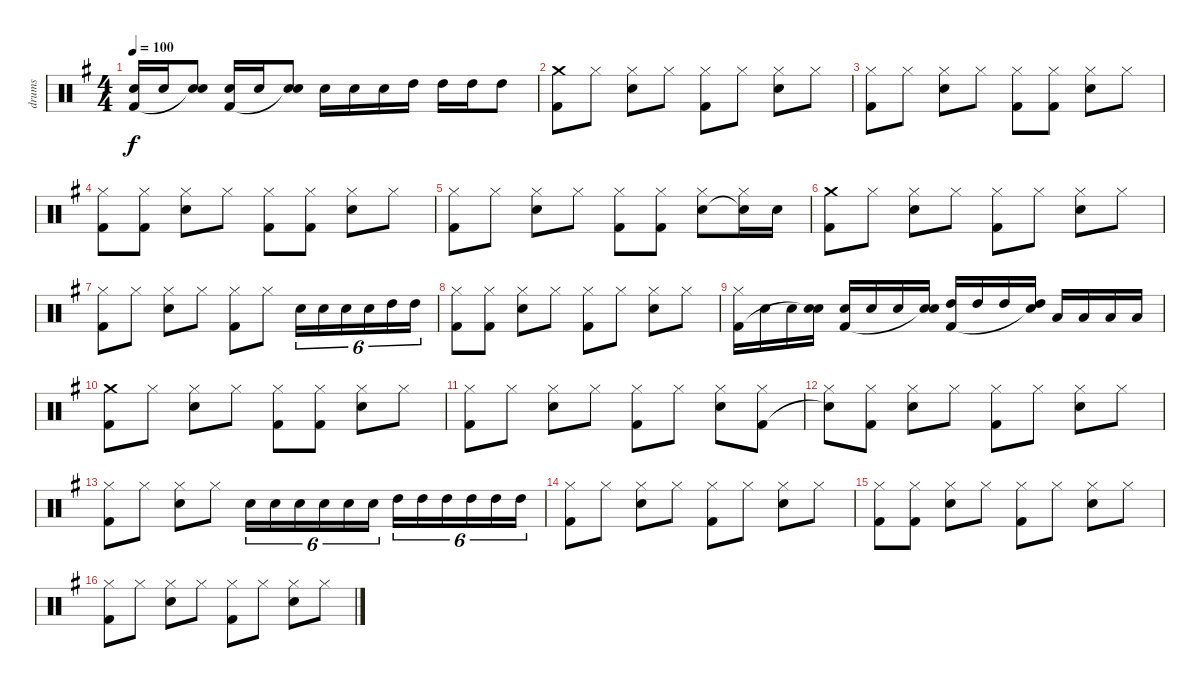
\track ("drums" "drums") {instrument percussion}
\staff {score}
\articulation defaults
\ts (4 4)
\tempo 100
\clef neutral
\ks g
("Snare (hit) 2" "Kick (hit) 2").16{dy f} "Snare (hit) 2".16 ("Snare (hit) 2" "Snare (hit)"{t}).8 ("Snare (hit) 2" "Kick (hit) 2").16 "Snare (hit) 2".16 ("Snare (hit) 2" "Snare (hit)"{t}).8 "Snare (hit) 2".16 "Snare (hit) 2".16 "Snare (hit) 2".16 "High Tom (hit)".16 "High Tom (hit)".16 "High Tom (hit)".16 "High Tom (hit)".8 |
("Crash medium (hit)" "Kick (hit) 2").8 "Hi-Hat (closed)".8 ("Hi-Hat (closed)" "Snare (hit) 2").8 "Hi-Hat (closed)".8 ("Hi-Hat (closed)" "Kick (hit) 2").8 "Hi-Hat (closed)".8 ("Hi-Hat (closed)" "Snare (hit) 2").8 "Hi-Hat (closed)".8 |
("Hi-Hat (closed)" "Kick (hit) 2").8 "Hi-Hat (closed)".8 ("Hi-Hat (closed)" "Snare (hit) 2").8 "Hi-Hat (closed)".8 ("Hi-Hat (closed)" "Kick (hit) 2").8 ("Hi-Hat (closed)" "Kick (hit) 2").8 ("Hi-Hat (closed)" "Snare (hit) 2").8 "Hi-Hat (closed)".8 |
("Hi-Hat (closed)" "Kick (hit) 2").8 ("Hi-Hat (closed)" "Kick (hit) 2").8 ("Hi-Hat (closed)" "Snare (hit) 2").8 "Hi-Hat (closed)".8 ("Hi-Hat (closed)" "Kick (hit) 2").8 ("Hi-Hat (closed)" "Kick (hit) 2").8 ("Hi-Hat (closed)" "Snare (hit) 2").8 "Hi-Hat (closed)".8 |
("Hi-Hat (closed)" "Kick (hit) 2").8 "Hi-Hat (closed)".8 ("Hi-Hat (closed)" "Snare (hit) 2").8 "Hi-Hat (closed)".8 ("Hi-Hat (closed)" "Kick (hit) 2").8 ("Hi-Hat (closed)" "Kick (hit) 2").8 ("Hi-Hat (closed)" "Snare (hit) 2").8 ("Hi-Hat (closed)" "Snare (hit)"{t}).16 "Snare (hit) 2".16 |
("Crash medium (hit)" "Kick (hit) 2").8 "Hi-Hat (closed)".8 ("Hi-Hat (closed)" "Snare (hit) 2").8 "Hi-Hat (closed)".8 ("Hi-Hat (closed)" "Kick (hit) 2").8 "Hi-Hat (closed)".8 ("Hi-Hat (closed)" "Snare (hit) 2").8 "Hi-Hat (closed)".8 |
("Hi-Hat (closed)" "Kick (hit) 2").8 "Hi-Hat (closed)".8 ("Hi-Hat (closed)" "Snare (hit) 2").8 "Hi-Hat (closed)".8 ("Hi-Hat (closed)" "Kick (hit) 2").8 "Hi-Hat (closed)".8 "Snare (hit) 2".16{tu (6 4)} "Snare (hit) 2".16{tu (6 4)} "Snare (hit) 2".16{tu (6 4)} "Snare (hit) 2".16{tu (6 4)} "High Tom (hit)".16{tu (6 4)} "High Tom (hit)".16{tu (6 4)} |
("Hi-Hat (closed)" "Kick (hit) 2").8 ("Hi-Hat (closed)" "Kick (hit) 2").8 ("Hi-Hat (closed)" "Snare (hit) 2").8 "Hi-Hat (closed)".8 ("Hi-Hat (closed)" "Kick (hit) 2").8 "Hi-Hat (closed)".8 ("Hi-Hat (closed)" "Snare (hit) 2").8 "Hi-Hat (closed)".8 |
("Hi-Hat (closed)" "Kick (hit) 2").16 "Snare (hit) 2".16 "Snare (hit) 2".16 ("Snare (hit) 2" "Snare (hit)"{t}).16 ("Snare (hit) 2" "Kick (hit) 2").16 "Snare (hit) 2".16 "Snare (hit) 2".16 ("Snare (hit) 2" "Snare (hit)"{t}).16 ("High Tom (hit)" "Kick (hit) 2").16 "High Tom (hit)".16 "High Tom (hit)".16 ("High Tom (hit)" "Snare (hit)"{t}).16 "Low Tom (hit)".16 "Low Tom (hit)".16 "Low Tom (hit)".16 "Low Tom (hit)".16 |
("Crash medium (hit)" "Kick (hit) 2").8 "Hi-Hat (closed)".8 ("Hi-Hat (closed)" "Snare (hit) 2").8 "Hi-Hat (closed)".8 ("Hi-Hat (closed)" "Kick (hit) 2").8 ("Hi-Hat (closed)" "Kick (hit) 2").8 ("Hi-Hat (closed)" "Snare (hit) 2").8 "Hi-Hat (closed)".8 |
("Hi-Hat (closed)" "Kick (hit) 2").8 "Hi-Hat (closed)".8 ("Hi-Hat (closed)" "Snare (hit) 2").8 "Hi-Hat (closed)".8 ("Hi-Hat (closed)" "Kick (hit) 2").8 "Hi-Hat (closed)".8 ("Hi-Hat (closed)" "Snare (hit) 2").8 ("Hi-Hat (closed)" "Kick (hit) 2").8 |
("Hi-Hat (closed)" "Snare (hit)"{t}).8 ("Hi-Hat (closed)" "Kick (hit) 2").8 ("Hi-Hat (closed)" "Snare (hit) 2").8 "Hi-Hat (closed)".8 ("Hi-Hat (closed)" "Kick (hit) 2").8 "Hi-Hat (closed)".8 ("Hi-Hat (closed)" "Snare (hit) 2").8 "Hi-Hat (closed)".8 |
("Hi-Hat (closed)" "Kick (hit) 2").8 "Hi-Hat (closed)".8 ("Hi-Hat (closed)" "Snare (hit) 2").8 "Hi-Hat (closed)".8 "Snare (hit) 2".16{tu (6 4)} "Snare (hit) 2".16{tu (6 4)} "Snare (hit) 2".16{tu (6 4)} "Snare (hit) 2".16{tu (6 4)} "Snare (hit) 2".16{tu (6 4)} "Snare (hit) 2".16{tu (6 4)} "High Tom (hit)".16{tu (6 4)} "High Tom (hit)".16{tu (6 4)} "High Tom (hit)".16{tu (6 4)} "High Tom (hit)".16{tu (6 4)} "High Tom (hit)".16{tu (6 4)} "High Tom (hit)".16{tu (6 4)} |
("Hi-Hat (closed)" "Kick (hit) 2").8 "Hi-Hat (closed)".8 ("Hi-Hat (closed)" "Snare (hit) 2").8 "Hi-Hat (closed)".8 ("Hi-Hat (closed)" "Kick (hit) 2").8 "Hi-Hat (closed)".8 ("Hi-Hat (closed)" "Snare (hit) 2").8 "Hi-Hat (closed)".8 |
("Hi-Hat (closed)" "Kick (hit) 2").8 ("Hi-Hat (closed)" "Kick (hit) 2").8 ("Hi-Hat (closed)" "Snare (hit) 2").8 "Hi-Hat (closed)".8 ("Hi-Hat (closed)" "Kick (hit) 2").8 "Hi-Hat (closed)".8 ("Hi-Hat (closed)" "Snare (hit) 2").8 "Hi-Hat (closed)".8 |
("Hi-Hat (closed)" "Kick (hit) 2").8 "Hi-Hat (closed)".8 ("Hi-Hat (closed)" "Snare (hit) 2").8 "Hi-Hat (closed)".8 ("Hi-Hat (closed)" "Kick (hit) 2").8 "Hi-Hat (closed)".8 ("Hi-Hat (closed)" "Snare (hit) 2").8 "Hi-Hat (closed)".8
